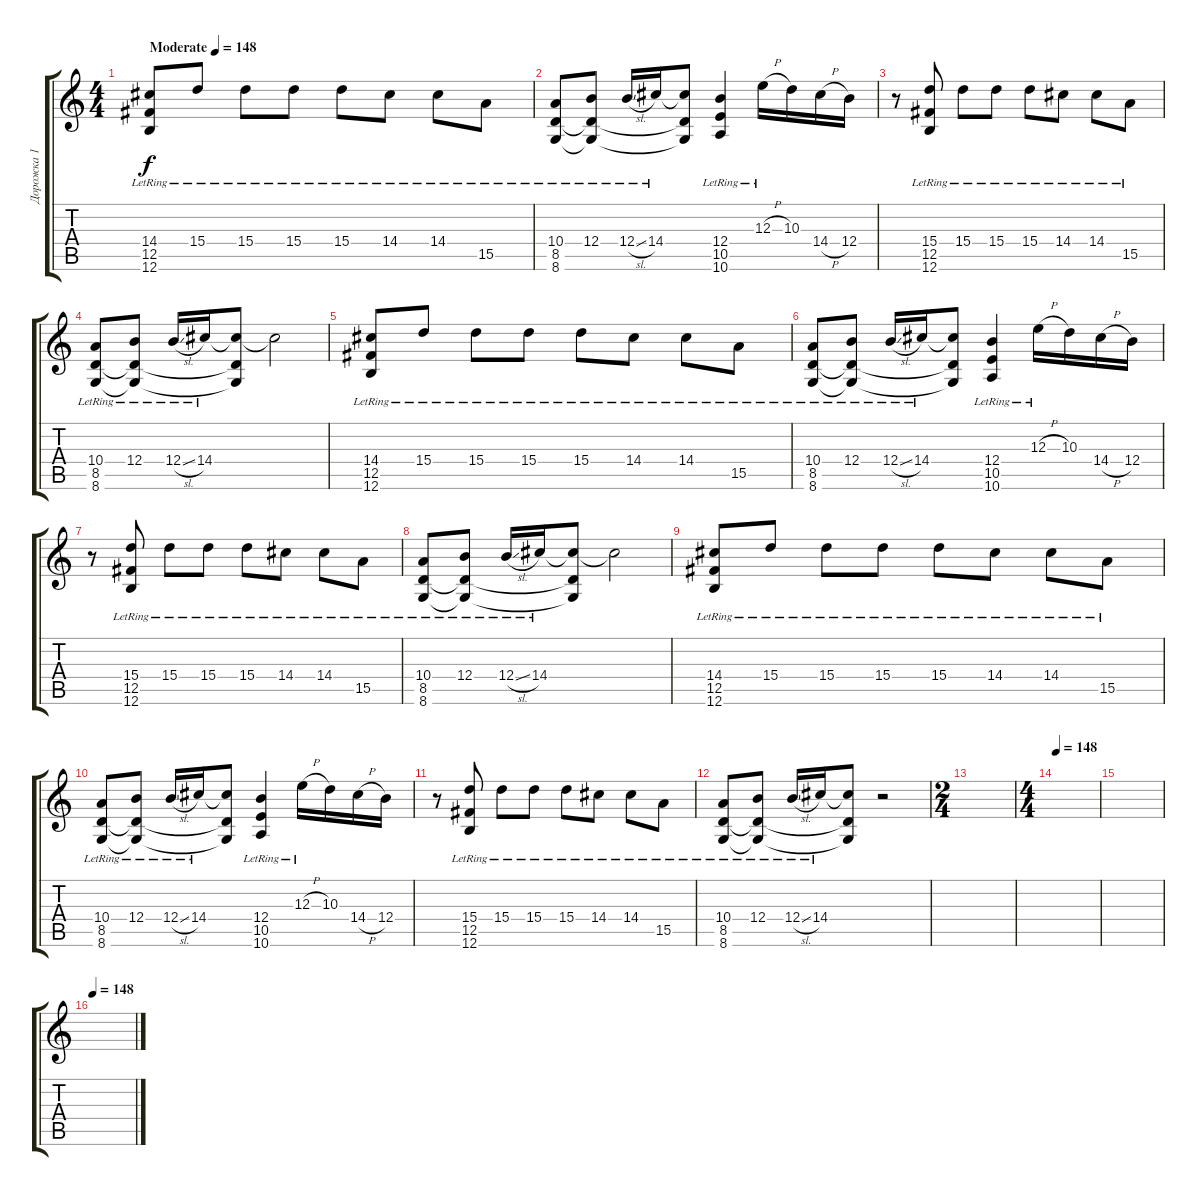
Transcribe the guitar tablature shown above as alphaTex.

\track ("Дорожка 1" "Дорожка 1") {instrument acousticguitarsteel}
\staff {score tabs}
\tuning (Db4 Ab3 E3 B2 Gb2 B1) {hide}
\ts (4 4)
\tempo (148 "Moderate")
\tempo 74
\tempo (148 "Moderate")
\clef g2
\ks c
(14.4{lr} 12.5{lr} 12.6{lr}).8{dy f instrument acousticguitarsteel} 15.4{lr}.8 15.4{lr}.8 15.4{lr}.8 15.4{lr}.8 14.4{lr}.8 14.4{lr}.8 15.5{lr}.8 |
(10.4{lr} 8.5{lr} 8.6{lr}).8 (12.4{lr} 8.5{t} 8.6{t}).8 12.4{sl lr}.16 14.4{lr}.16 (14.4{t} 8.5{t} 8.6{t}).8 (12.4{lr} 10.5{lr} 10.6{lr}).4 12.3{h lr}.16 10.3.16 14.4{h}.16 12.4.16 |
r.8 (15.4{lr} 12.5{lr} 12.6{lr}).8 15.4{lr}.8 15.4{lr}.8 15.4{lr}.8 14.4{lr}.8 14.4{lr}.8 15.5{lr}.8 |
(10.4{lr} 8.5{lr} 8.6{lr}).8 (12.4{lr} 8.5{t} 8.6{t}).8 12.4{sl lr}.16 14.4{lr}.16 (14.4{t} 8.5{t} 8.6{t}).8 14.4{t}.2 |
(14.4{lr} 12.5{lr} 12.6{lr}).8 15.4{lr}.8 15.4{lr}.8 15.4{lr}.8 15.4{lr}.8 14.4{lr}.8 14.4{lr}.8 15.5{lr}.8 |
(10.4{lr} 8.5{lr} 8.6{lr}).8 (12.4{lr} 8.5{t} 8.6{t}).8 12.4{sl lr}.16 14.4{lr}.16 (14.4{t} 8.5{t} 8.6{t}).8 (12.4{lr} 10.5{lr} 10.6{lr}).4 12.3{h lr}.16 10.3.16 14.4{h}.16 12.4.16 |
r.8 (15.4{lr} 12.5{lr} 12.6{lr}).8 15.4{lr}.8 15.4{lr}.8 15.4{lr}.8 14.4{lr}.8 14.4{lr}.8 15.5{lr}.8 |
(10.4{lr} 8.5{lr} 8.6{lr}).8 (12.4{lr} 8.5{t} 8.6{t}).8 12.4{sl lr}.16 14.4{lr}.16 (14.4{t} 8.5{t} 8.6{t}).8 14.4{t}.2 |
(14.4{lr} 12.5{lr} 12.6{lr}).8 15.4{lr}.8 15.4{lr}.8 15.4{lr}.8 15.4{lr}.8 14.4{lr}.8 14.4{lr}.8 15.5{lr}.8 |
(10.4{lr} 8.5{lr} 8.6{lr}).8 (12.4{lr} 8.5{t} 8.6{t}).8 12.4{sl lr}.16 14.4{lr}.16 (14.4{t} 8.5{t} 8.6{t}).8 (12.4{lr} 10.5{lr} 10.6{lr}).4 12.3{h lr}.16 10.3.16 14.4{h}.16 12.4.16 |
r.8 (15.4{lr} 12.5{lr} 12.6{lr}).8 15.4{lr}.8 15.4{lr}.8 15.4{lr}.8 14.4{lr}.8 14.4{lr}.8 15.5{lr}.8 |
(10.4{lr} 8.5{lr} 8.6{lr}).8 (12.4{lr} 8.5{t} 8.6{t}).8 12.4{sl lr}.16 14.4{lr}.16 (14.4{t} 8.5{t} 8.6{t}).8 r.2 |
\ts (2 4)
|
\ts (4 4)
\tempo 148
|
|
\tempo 148
